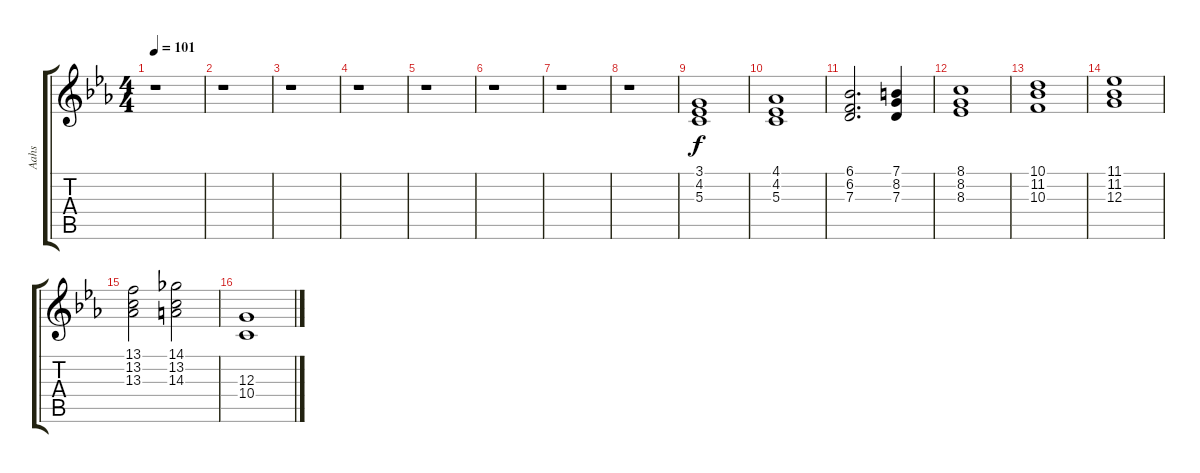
\track ("Aahs" "Aahs") {instrument choiraahs}
\staff {score tabs}
\tuning (E4 B3 G3 D3 A2 E2) {hide}
\ts (4 4)
\tempo 101
\clef g2
\ks cminor
r.1{dy f} |
r.1 |
r.1 |
r.1 |
r.1 |
r.1 |
r.1 |
r.1 |
(3.1 4.2 5.3).1{volume 11} |
(4.1 4.2 5.3).1 |
(6.1 6.2 7.3).2{d} (7.1 8.2 7.3).4 |
(8.1 8.2 8.3).1 |
(10.1 11.2 10.3).1 |
(11.1 11.2 12.3).1 |
(13.1 13.2 13.3).2 (14.1 13.2 14.3).2 |
(12.3 10.4).1
